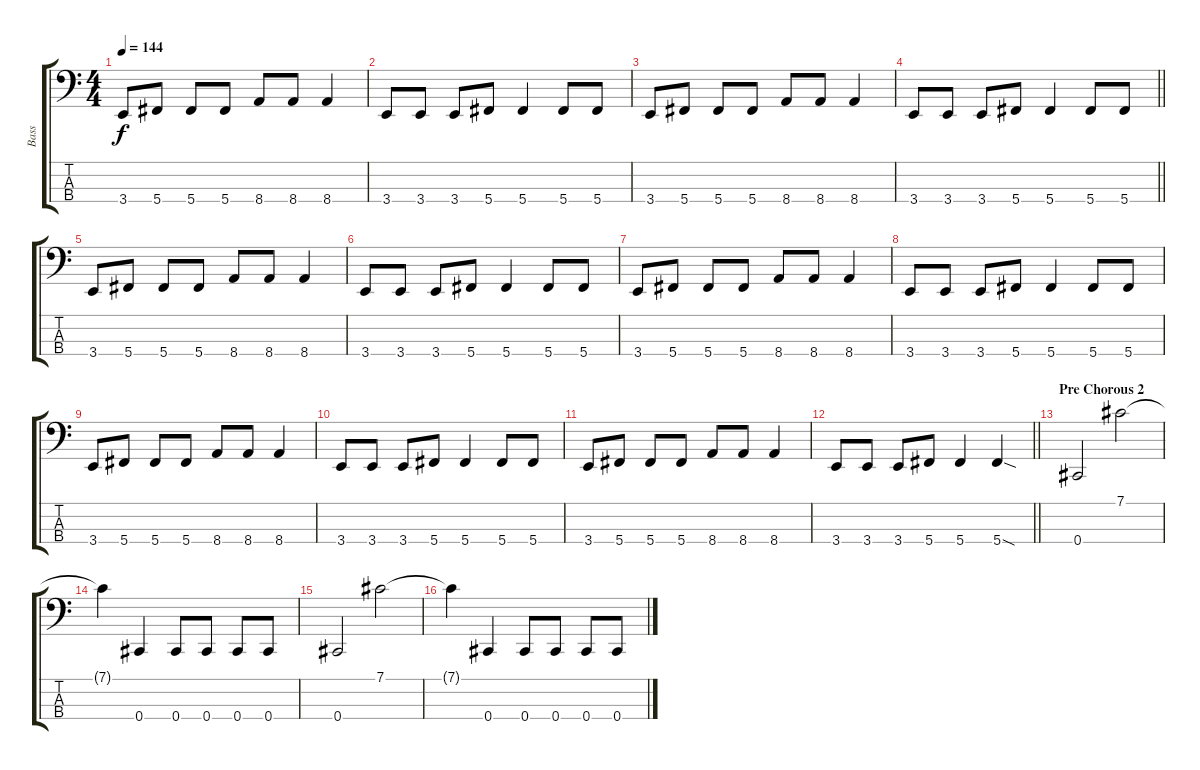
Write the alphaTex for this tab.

\track ("Bass" "Bass") {instrument electricbassfinger}
\staff {score tabs}
\tuning (Gb2 Db2 Ab1 Db1) {hide}
\ts (4 4)
\tempo 144
\clef f4
\ks c
3.4.8{dy f} 5.4.8 5.4.8 5.4.8 8.4.8 8.4.8 8.4.4 |
3.4.8 3.4.8 3.4.8 5.4.8 5.4.4 5.4.8 5.4.8 |
3.4.8 5.4.8 5.4.8 5.4.8 8.4.8 8.4.8 8.4.4 |
\barLineRight lightlight
3.4.8 3.4.8 3.4.8 5.4.8 5.4.4 5.4.8 5.4.8 |
\section ("" "")
3.4.8 5.4.8 5.4.8 5.4.8 8.4.8 8.4.8 8.4.4 |
3.4.8 3.4.8 3.4.8 5.4.8 5.4.4 5.4.8 5.4.8 |
3.4.8 5.4.8 5.4.8 5.4.8 8.4.8 8.4.8 8.4.4 |
3.4.8 3.4.8 3.4.8 5.4.8 5.4.4 5.4.8 5.4.8 |
3.4.8 5.4.8 5.4.8 5.4.8 8.4.8 8.4.8 8.4.4 |
3.4.8 3.4.8 3.4.8 5.4.8 5.4.4 5.4.8 5.4.8 |
3.4.8 5.4.8 5.4.8 5.4.8 8.4.8 8.4.8 8.4.4 |
\barLineRight lightlight
3.4.8 3.4.8 3.4.8 5.4.8 5.4.4 5.4{sod}.4 |
\section ("" "Pre Chorous 2")
0.4.2 7.1.2 |
7.1{t}.4 0.4.4 0.4.8 0.4.8 0.4.8 0.4.8 |
0.4.2 7.1.2 |
7.1{t}.4 0.4.4 0.4.8 0.4.8 0.4.8 0.4.8
